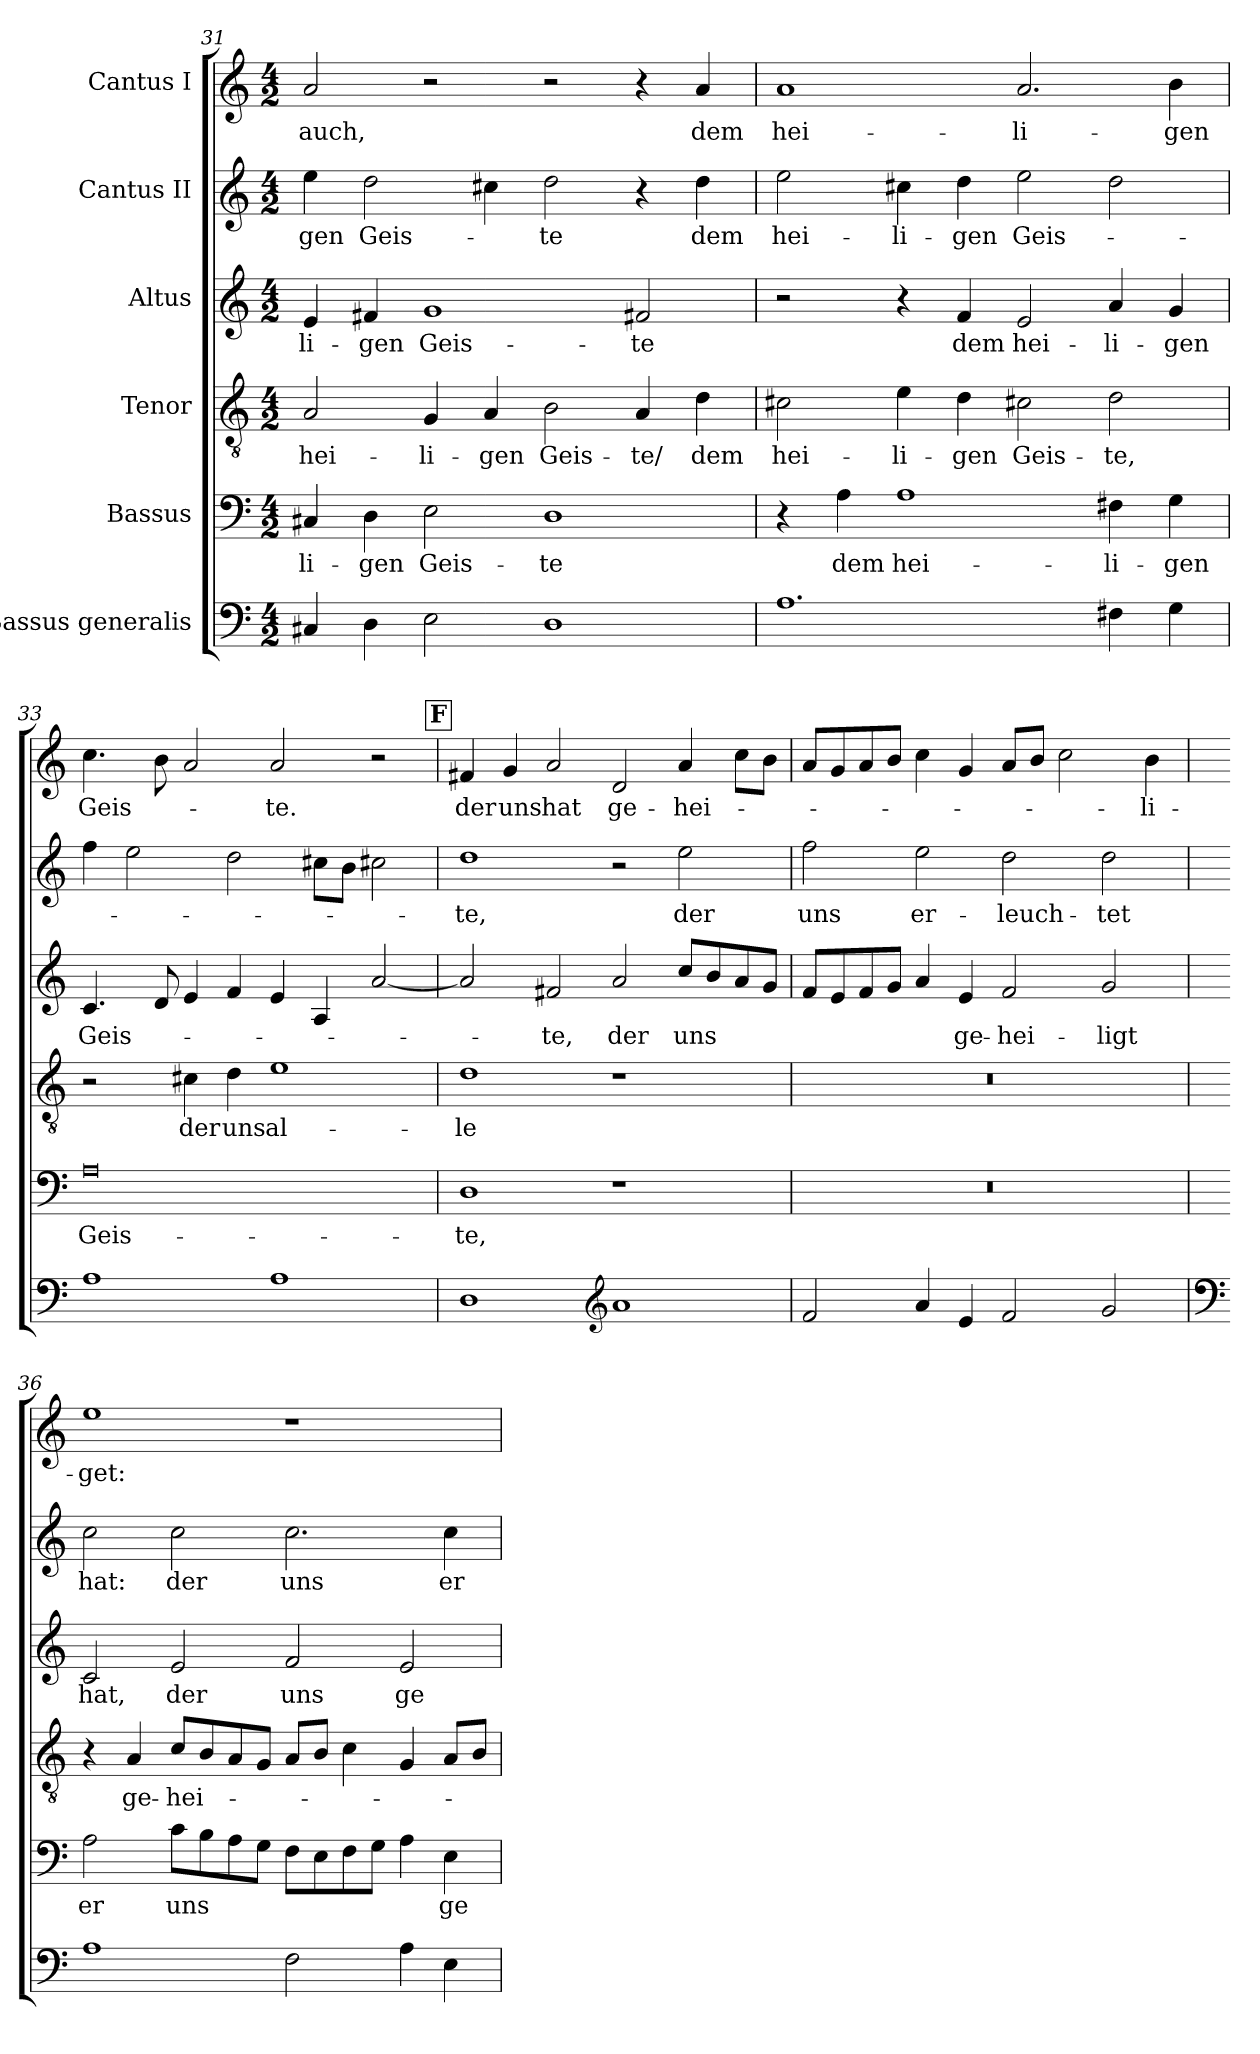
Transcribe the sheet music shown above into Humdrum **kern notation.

**kern	**kern	**text	**kern	**text	**kern	**text	**kern	**text	**kern	**text
*part6	*part5	*part5	*part4	*part4	*part3	*part3	*part2	*part2	*part1	*part1
*staff6	*staff5	*staff5	*staff4	*staff4	*staff3	*staff3	*staff2	*staff2	*staff1	*staff1
*I"Bassus generalis	*I"Bassus	*	*I"Tenor	*	*I"Altus	*	*I"Cantus II	*	*I"Cantus I	*
*clefF4	*clefF4	*	*clefGv2	*	*clefG2	*	*clefG2	*	*clefG2	*
*k[]	*k[]	*	*k[]	*	*k[]	*	*k[]	*	*k[]	*
*M4/2	*M4/2	*	*M4/2	*	*M4/2	*	*M4/2	*	*M4/2	*
=31	=31	=31	=31	=31	=31	=31	=31	=31	=31	=31
4C#X/	4C#X/	-li-	2A/	hei-	4e/	-li-	4ee\	-gen	2a/	auch,
4D\	4D\	-gen	.	.	4f#X/	-gen	2dd\	Geis-	.	.
2E\	2E\	Geis-	4G/	-li-	1g	Geis-	.	.	2r	.
.	.	.	4A/	-gen	.	.	4cc#X\	.	.	.
1D	1D	-te	2B\	Geis-	.	.	2dd\	-te	2r	.
.	.	.	4A/	-te/	2f#X/	-te	4r	.	4r	.
.	.	.	4d\	dem	.	.	4dd\	dem	4a/	dem
=32	=32	=32	=32	=32	=32	=32	=32	=32	=32	=32
1.A	4r	.	2c#X\	hei-	2r	.	2ee\	hei-	1a	hei-
.	4A\	dem	.	.	.	.	.	.	.	.
.	1A	hei-	4e\	-li-	4r	.	4cc#X\	-li-	.	.
.	.	.	4d\	-gen	4f/	dem	4dd\	-gen	.	.
.	.	.	2c#X\	Geis-	2e/	hei-	2ee\	Geis-	2.a/	-li-
4F#X\	4F#X\	-li-	2d\	-te,	4a/	-li-	2dd\	.	.	.
4G\	4G\	-gen	.	.	4g/	-gen	.	.	4b\	-gen
=33	=33	=33	=33	=33	=33	=33	=33	=33	=33	=33
1A	0A	Geis-	2r	.	4.c/	Geis-	4ff\	.	4.cc\	Geis-
.	.	.	.	.	.	.	2ee\	.	.	.
.	.	.	.	.	8d/	.	.	.	8b\	.
.	.	.	4c#X\	der	4e/	.	.	.	2a/	.
.	.	.	4d\	uns	4f/	.	2dd\	.	.	.
1A	.	.	1e	al-	4e/	.	.	.	2a/	-te.
.	.	.	.	.	4A/	.	8cc#X\L	.	.	.
.	.	.	.	.	.	.	8b\J	.	.	.
.	.	.	.	.	[2a/	.	2cc#X\	.	2r	.
!!LO:REH:place=s1:a:B:fs=14:t=F
=34	=34	=34	=34	=34	=34	=34	=34	=34	=34	=34
1D	1D	-te,	1d	-le	2a/]	.	1dd	-te,	4f#X/	der
.	.	.	.	.	.	.	.	.	4g/	uns
.	.	.	.	.	2f#X/	-te,	.	.	2a/	hat
*clefG2	*	*	*	*	*	*	*	*	*	*
1a	1r	.	1r	.	2a/	der	2r	.	2d/	ge-
.	.	.	.	.	8cc/L	uns	2ee\	der	4a/	-hei-
.	.	.	.	.	8b/	.	.	.	.	.
.	.	.	.	.	8a/	.	.	.	8cc\L	.
.	.	.	.	.	8g/J	.	.	.	8b\J	.
=35	=35	=35	=35	=35	=35	=35	=35	=35	=35	=35
2f/	0r	.	0r	.	8f/L	.	2ff\	uns	8a/L	.
.	.	.	.	.	8e/	.	.	.	8g/	.
.	.	.	.	.	8f/	.	.	.	8a/	.
.	.	.	.	.	8g/J	.	.	.	8b/J	.
4a/	.	.	.	.	4a/	.	2ee\	er-	4cc\	.
4e/	.	.	.	.	4e/	ge-	.	.	4g/	.
2f/	.	.	.	.	2f/	-hei-	2dd\	-leuch-	8a/L	.
.	.	.	.	.	.	.	.	.	8b/J	.
.	.	.	.	.	.	.	.	.	2cc\	.
2g/	.	.	.	.	2g/	-ligt	2dd\	-tet	.	.
.	.	.	.	.	.	.	.	.	4b\	-li-
=36	=36	=36	=36	=36	=36	=36	=36	=36	=36	=36
*clefF4	*	*	*	*	*	*	*	*	*	*
1A	2A\	er	4r	.	2c/	hat,	2cc\	hat:	1ee	-get:
.	.	.	4A/	ge-	.	.	.	.	.	.
.	8c\L	uns	8c/L	-hei-	2e/	der	2cc\	der	.	.
.	8B\	.	8B/	.	.	.	.	.	.	.
.	8A\	.	8A/	.	.	.	.	.	.	.
.	8G\J	.	8G/J	.	.	.	.	.	.	.
2F\	8F\L	.	8A/L	.	2f/	uns	2.cc\	uns	1r	.
.	8E\	.	8B/J	.	.	.	.	.	.	.
.	8F\	.	4c\	.	.	.	.	.	.	.
.	8G\J	.	.	.	.	.	.	.	.	.
4A\	4A\	.	4G/	.	2e/	ge-	.	.	.	.
4E\	4E\	ge-	8A/L	.	.	.	4cc\	er-	.	.
.	.	.	8B/J	.	.	.	.	.	.	.
=	=	=	=	=	=	=	=	=	=	=
*-	*-	*-	*-	*-	*-	*-	*-	*-	*-	*-
